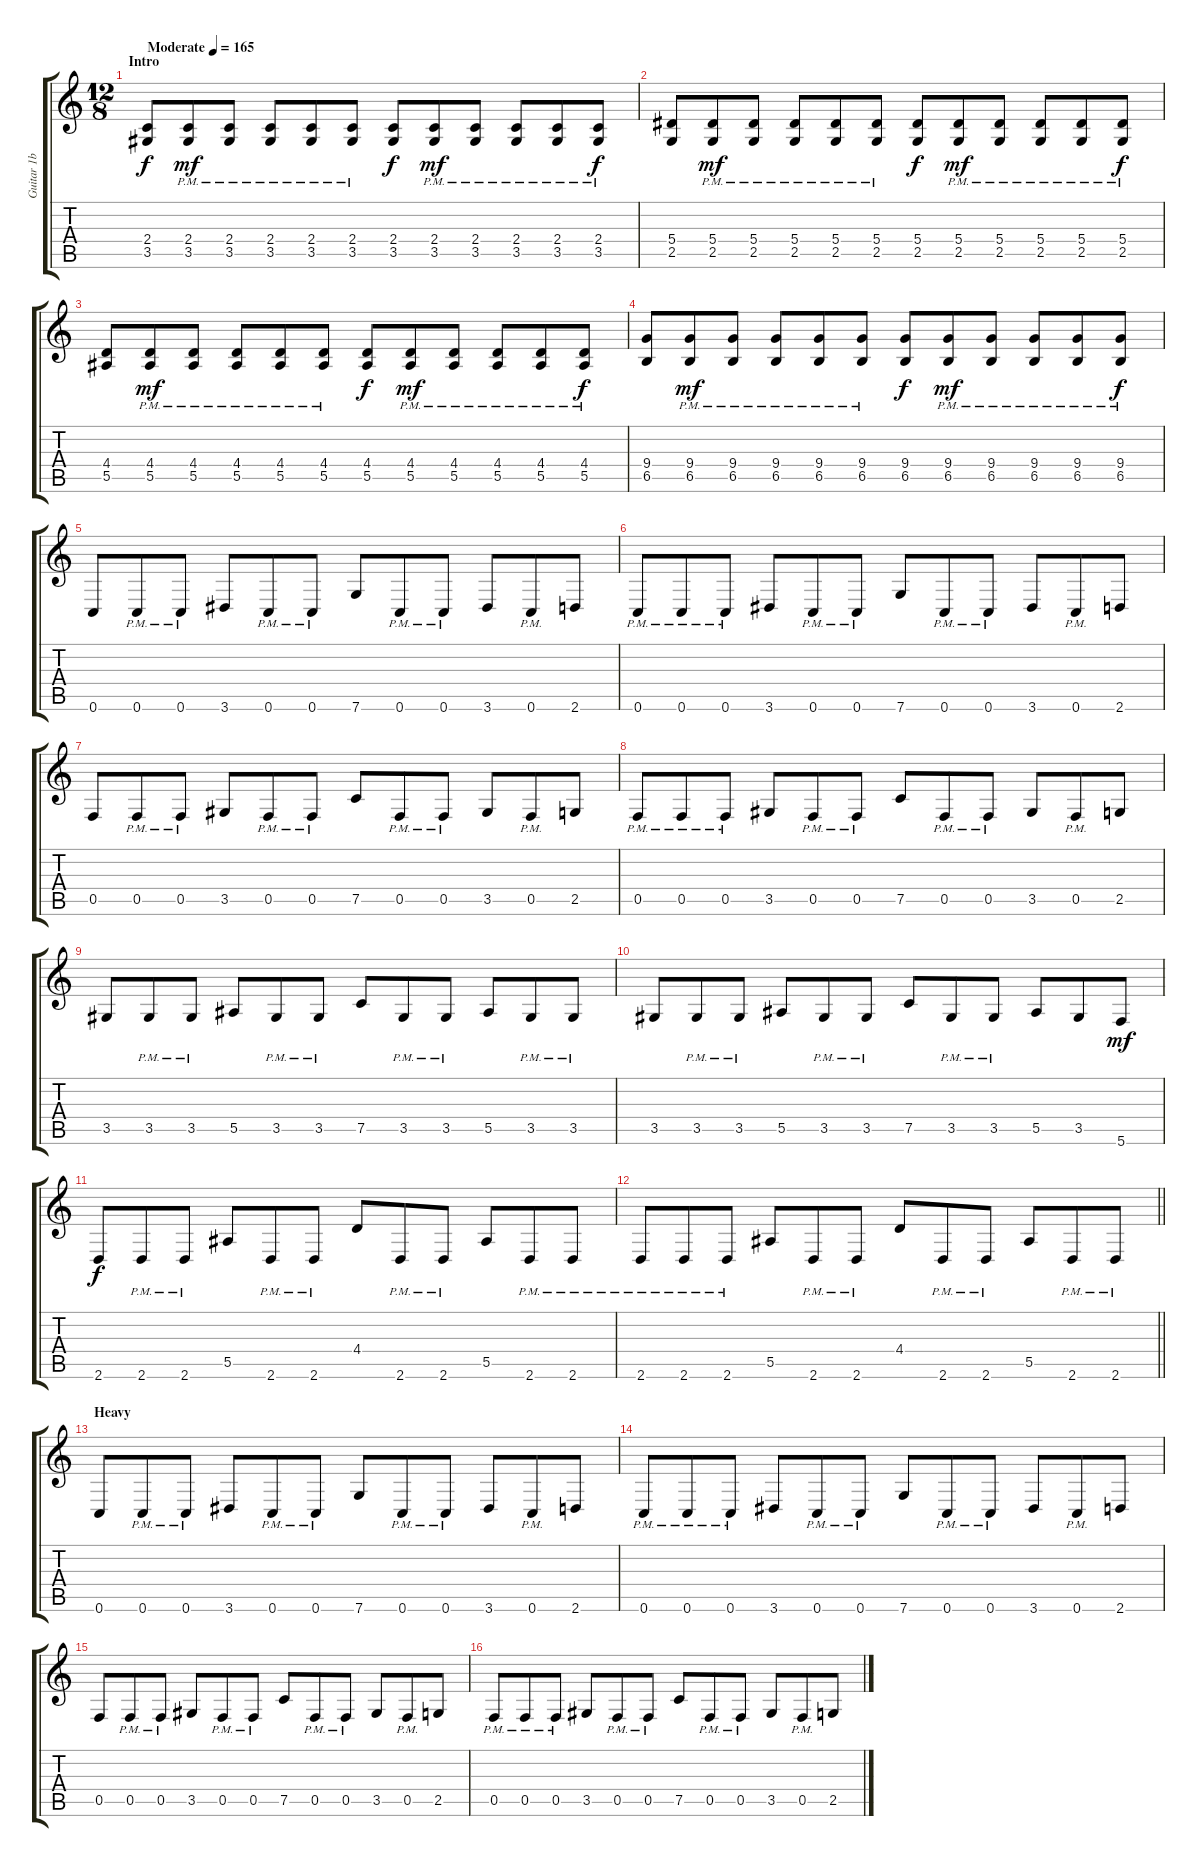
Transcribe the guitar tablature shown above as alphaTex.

\track ("Guitar 1b" "Guitar 1b") {instrument distortionguitar}
\staff {score tabs}
\tuning (C4 G3 Eb3 Bb2 F2 C2) {hide}
\ts (12 8)
\section ("" "Intro")
\tempo (165 "Moderate")
\clef g2
\ks c
(2.4 3.5).8{dy f instrument distortionguitar} (2.4{pm} 3.5{pm}).8{dy mf} (2.4{pm} 3.5{pm}).8 (2.4{pm} 3.5{pm}).8 (2.4{pm} 3.5{pm}).8 (2.4{pm} 3.5{pm}).8 (2.4 3.5).8{dy f} (2.4{pm} 3.5{pm}).8{dy mf} (2.4{pm} 3.5{pm}).8 (2.4{pm} 3.5{pm}).8 (2.4{pm} 3.5{pm}).8 (2.4{pm} 3.5{pm}).8{dy f} |
(5.4 2.5).8 (5.4{pm} 2.5{pm}).8{dy mf} (5.4{pm} 2.5{pm}).8 (5.4{pm} 2.5{pm}).8 (5.4{pm} 2.5{pm}).8 (5.4{pm} 2.5{pm}).8 (5.4 2.5).8{dy f} (5.4{pm} 2.5{pm}).8{dy mf} (5.4{pm} 2.5{pm}).8 (5.4{pm} 2.5{pm}).8 (5.4{pm} 2.5{pm}).8 (5.4{pm} 2.5{pm}).8{dy f} |
(4.4 5.5).8 (4.4{pm} 5.5{pm}).8{dy mf} (4.4{pm} 5.5{pm}).8 (4.4{pm} 5.5{pm}).8 (4.4{pm} 5.5{pm}).8 (4.4{pm} 5.5{pm}).8 (4.4 5.5).8{dy f} (4.4{pm} 5.5{pm}).8{dy mf} (4.4{pm} 5.5{pm}).8 (4.4{pm} 5.5{pm}).8 (4.4{pm} 5.5{pm}).8 (4.4{pm} 5.5{pm}).8{dy f} |
(9.4 6.5).8 (9.4{pm} 6.5{pm}).8{dy mf} (9.4{pm} 6.5{pm}).8 (9.4{pm} 6.5{pm}).8 (9.4{pm} 6.5{pm}).8 (9.4{pm} 6.5{pm}).8 (9.4 6.5).8{dy f} (9.4{pm} 6.5{pm}).8{dy mf} (9.4{pm} 6.5{pm}).8 (9.4{pm} 6.5{pm}).8 (9.4{pm} 6.5{pm}).8 (9.4{pm} 6.5{pm}).8{dy f} |
0.6.8 0.6{pm}.8 0.6{pm}.8 3.6.8 0.6{pm}.8 0.6{pm}.8 7.6.8 0.6{pm}.8 0.6{pm}.8 3.6.8 0.6{pm}.8 2.6.8 |
0.6{pm}.8 0.6{pm}.8 0.6{pm}.8 3.6.8 0.6{pm}.8 0.6{pm}.8 7.6.8 0.6{pm}.8 0.6{pm}.8 3.6.8 0.6{pm}.8 2.6.8 |
0.5.8 0.5{pm}.8 0.5{pm}.8 3.5.8 0.5{pm}.8 0.5{pm}.8 7.5.8 0.5{pm}.8 0.5{pm}.8 3.5.8 0.5{pm}.8 2.5.8 |
0.5{pm}.8 0.5{pm}.8 0.5{pm}.8 3.5.8 0.5{pm}.8 0.5{pm}.8 7.5.8 0.5{pm}.8 0.5{pm}.8 3.5.8 0.5{pm}.8 2.5.8 |
3.5.8 3.5{pm}.8 3.5{pm}.8 5.5.8 3.5{pm}.8 3.5{pm}.8 7.5.8 3.5{pm}.8 3.5{pm}.8 5.5.8 3.5{pm}.8 3.5{pm}.8 |
3.5.8 3.5{pm}.8 3.5{pm}.8 5.5.8 3.5{pm}.8 3.5{pm}.8 7.5.8 3.5{pm}.8 3.5{pm}.8 5.5.8 3.5.8 5.6.8{dy mf} |
2.6.8{dy f} 2.6{pm}.8 2.6{pm}.8 5.5.8 2.6{pm}.8 2.6{pm}.8 4.4.8 2.6{pm}.8 2.6{pm}.8 5.5.8 2.6{pm}.8 2.6{pm}.8 |
\barLineRight lightlight
2.6{pm}.8 2.6{pm}.8 2.6{pm}.8 5.5.8 2.6{pm}.8 2.6{pm}.8 4.4.8 2.6{pm}.8 2.6{pm}.8 5.5.8 2.6{pm}.8 2.6{pm}.8 |
\section ("" "Heavy")
0.6.8 0.6{pm}.8 0.6{pm}.8 3.6.8 0.6{pm}.8 0.6{pm}.8 7.6.8 0.6{pm}.8 0.6{pm}.8 3.6.8 0.6{pm}.8 2.6.8 |
0.6{pm}.8 0.6{pm}.8 0.6{pm}.8 3.6.8 0.6{pm}.8 0.6{pm}.8 7.6.8 0.6{pm}.8 0.6{pm}.8 3.6.8 0.6{pm}.8 2.6.8 |
0.5.8 0.5{pm}.8 0.5{pm}.8 3.5.8 0.5{pm}.8 0.5{pm}.8 7.5.8 0.5{pm}.8 0.5{pm}.8 3.5.8 0.5{pm}.8 2.5.8 |
0.5{pm}.8 0.5{pm}.8 0.5{pm}.8 3.5.8 0.5{pm}.8 0.5{pm}.8 7.5.8 0.5{pm}.8 0.5{pm}.8 3.5.8 0.5{pm}.8 2.5.8
